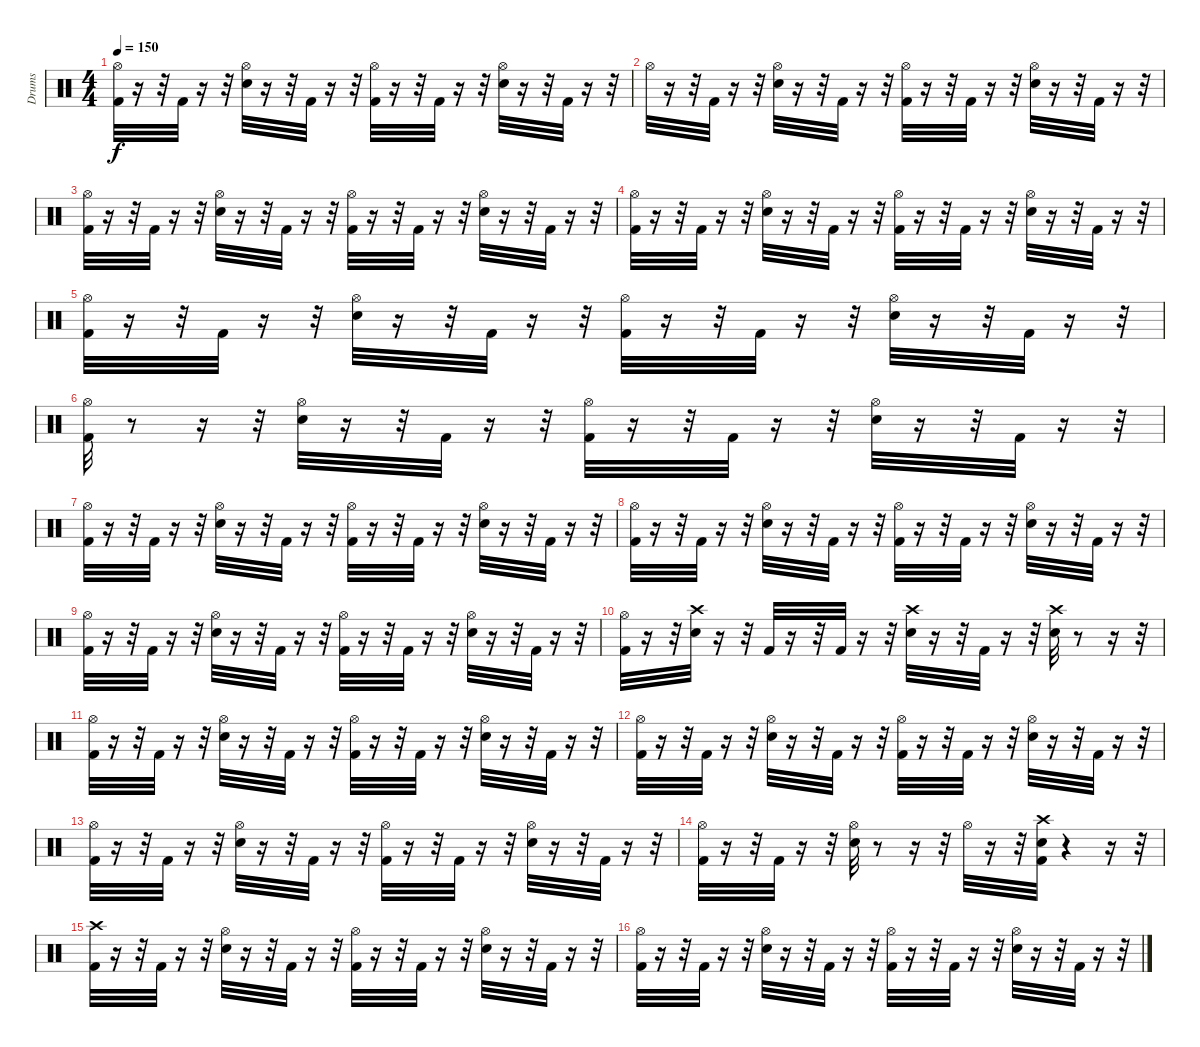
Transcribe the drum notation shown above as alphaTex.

\track ("Drums" "Drums") {instrument percussion}
\staff {score}
\articulation defaults
\ts (4 4)
\tempo 150
\clef neutral
\ks c
("Hi-Hat (open)" "Kick (hit) 2").32{dy f} r.16 r.32 "Kick (hit) 2".32 r.16 r.32 ("Hi-Hat (open)" "Electric Snare (hit)").32 r.16 r.32 "Kick (hit) 2".32 r.16 r.32 ("Hi-Hat (open)" "Kick (hit) 2").32 r.16 r.32 "Kick (hit) 2".32 r.16 r.32 ("Hi-Hat (open)" "Electric Snare (hit)").32 r.16 r.32 "Kick (hit) 2".32 r.16 r.32 |
"Hi-Hat (open)".32 r.16 r.32 "Kick (hit) 2".32 r.16 r.32 ("Hi-Hat (open)" "Electric Snare (hit)").32 r.16 r.32 "Kick (hit) 2".32 r.16 r.32 ("Hi-Hat (open)" "Kick (hit) 2").32 r.16 r.32 "Kick (hit) 2".32 r.16 r.32 ("Hi-Hat (open)" "Electric Snare (hit)").32 r.16 r.32 "Kick (hit) 2".32 r.16 r.32 |
("Hi-Hat (open)" "Kick (hit) 2").32 r.16 r.32 "Kick (hit) 2".32 r.16 r.32 ("Hi-Hat (open)" "Electric Snare (hit)").32 r.16 r.32 "Kick (hit) 2".32 r.16 r.32 ("Hi-Hat (open)" "Kick (hit) 2").32 r.16 r.32 "Kick (hit) 2".32 r.16 r.32 ("Hi-Hat (open)" "Electric Snare (hit)").32 r.16 r.32 "Kick (hit) 2".32 r.16 r.32 |
("Hi-Hat (open)" "Kick (hit) 2").32 r.16 r.32 "Kick (hit) 2".32 r.16 r.32 ("Hi-Hat (open)" "Electric Snare (hit)").32 r.16 r.32 "Kick (hit) 2".32 r.16 r.32 ("Hi-Hat (open)" "Kick (hit) 2").32 r.16 r.32 "Kick (hit) 2".32 r.16 r.32 ("Hi-Hat (open)" "Electric Snare (hit)").32 r.16 r.32 "Kick (hit) 2".32 r.16 r.32 |
("Hi-Hat (open)" "Kick (hit) 2").32 r.16 r.32 "Kick (hit) 2".32 r.16 r.32 ("Hi-Hat (open)" "Electric Snare (hit)").32 r.16 r.32 "Kick (hit) 2".32 r.16 r.32 ("Hi-Hat (open)" "Kick (hit) 2").32 r.16 r.32 "Kick (hit) 2".32 r.16 r.32 ("Hi-Hat (open)" "Electric Snare (hit)").32 r.16 r.32 "Kick (hit) 2".32 r.16 r.32 |
("Kick (hit) 2" "Hi-Hat (open)").32 r.8 r.16 r.32 ("Electric Snare (hit)" "Hi-Hat (open)").32 r.16 r.32 "Kick (hit) 2".32 r.16 r.32 ("Kick (hit) 2" "Hi-Hat (open)").32 r.16 r.32 "Kick (hit) 2".32 r.16 r.32 ("Hi-Hat (open)" "Electric Snare (hit)").32 r.16 r.32 "Kick (hit) 2".32 r.16 r.32 |
("Hi-Hat (open)" "Kick (hit) 2").32 r.16 r.32 "Kick (hit) 2".32 r.16 r.32 ("Hi-Hat (open)" "Electric Snare (hit)").32 r.16 r.32 "Kick (hit) 2".32 r.16 r.32 ("Hi-Hat (open)" "Kick (hit) 2").32 r.16 r.32 "Kick (hit) 2".32 r.16 r.32 ("Hi-Hat (open)" "Electric Snare (hit)").32 r.16 r.32 "Kick (hit) 2".32 r.16 r.32 |
("Kick (hit) 2" "Hi-Hat (open)").32 r.16 r.32 "Kick (hit) 2".32 r.16 r.32 ("Hi-Hat (open)" "Electric Snare (hit)").32 r.16 r.32 "Kick (hit) 2".32 r.16 r.32 ("Hi-Hat (open)" "Kick (hit) 2").32 r.16 r.32 "Kick (hit) 2".32 r.16 r.32 ("Hi-Hat (open)" "Electric Snare (hit)").32 r.16 r.32 "Kick (hit) 2".32 r.16 r.32 |
("Hi-Hat (open)" "Kick (hit) 2").32 r.16 r.32 "Kick (hit) 2".32 r.16 r.32 ("Hi-Hat (open)" "Electric Snare (hit)").32 r.16 r.32 "Kick (hit) 2".32 r.16 r.32 ("Hi-Hat (open)" "Kick (hit) 2").32 r.16 r.32 "Kick (hit) 2".32 r.16 r.32 ("Hi-Hat (open)" "Electric Snare (hit)").32 r.16 r.32 "Kick (hit) 2".32 r.16 r.32 |
("Kick (hit) 2" "Hi-Hat (open)").32 r.16 r.32 ("Crash high (hit)" "Electric Snare (hit)").32 r.16 r.32 "Kick (hit) 2".32 r.16 r.32 "Kick (hit) 2".32 r.16 r.32 ("Crash high (hit)" "Electric Snare (hit)").32 r.16 r.32 "Kick (hit) 2".32 r.16 r.32 ("Crash high (hit)" "Electric Snare (hit)").32 r.8 r.16 r.32 |
("Hi-Hat (open)" "Kick (hit) 2").32 r.16 r.32 "Kick (hit) 2".32 r.16 r.32 ("Hi-Hat (open)" "Electric Snare (hit)").32 r.16 r.32 "Kick (hit) 2".32 r.16 r.32 ("Hi-Hat (open)" "Kick (hit) 2").32 r.16 r.32 "Kick (hit) 2".32 r.16 r.32 ("Hi-Hat (open)" "Electric Snare (hit)").32 r.16 r.32 "Kick (hit) 2".32 r.16 r.32 |
("Kick (hit) 2" "Hi-Hat (open)").32 r.16 r.32 "Kick (hit) 2".32 r.16 r.32 ("Hi-Hat (open)" "Electric Snare (hit)").32 r.16 r.32 "Kick (hit) 2".32 r.16 r.32 ("Hi-Hat (open)" "Kick (hit) 2").32 r.16 r.32 "Kick (hit) 2".32 r.16 r.32 ("Hi-Hat (open)" "Electric Snare (hit)").32 r.16 r.32 "Kick (hit) 2".32 r.16 r.32 |
("Hi-Hat (open)" "Kick (hit) 2").32 r.16 r.32 "Kick (hit) 2".32 r.16 r.32 ("Hi-Hat (open)" "Electric Snare (hit)").32 r.16 r.32 "Kick (hit) 2".32 r.16 r.32 ("Hi-Hat (open)" "Kick (hit) 2").32 r.16 r.32 "Kick (hit) 2".32 r.16 r.32 ("Hi-Hat (open)" "Electric Snare (hit)").32 r.16 r.32 "Kick (hit) 2".32 r.16 r.32 |
("Kick (hit) 2" "Hi-Hat (open)").32 r.16 r.32 "Kick (hit) 2".32 r.16 r.32 ("Electric Snare (hit)" "Hi-Hat (open)").32 r.8 r.16 r.32 "Hi-Hat (open)".32 r.16 r.32 ("Crash high (hit)" "Electric Snare (hit)" "Kick (hit) 2").32 r.4 r.16 r.32 |
("Crash high (hit)" "Kick (hit) 2").32 r.16 r.32 "Kick (hit) 2".32 r.16 r.32 ("Hi-Hat (open)" "Electric Snare (hit)").32 r.16 r.32 "Kick (hit) 2".32 r.16 r.32 ("Hi-Hat (open)" "Kick (hit) 2").32 r.16 r.32 "Kick (hit) 2".32 r.16 r.32 ("Hi-Hat (open)" "Electric Snare (hit)").32 r.16 r.32 "Kick (hit) 2".32 r.16 r.32 |
("Hi-Hat (open)" "Kick (hit) 2").32 r.16 r.32 "Kick (hit) 2".32 r.16 r.32 ("Hi-Hat (open)" "Electric Snare (hit)").32 r.16 r.32 "Kick (hit) 2".32 r.16 r.32 ("Hi-Hat (open)" "Kick (hit) 2").32 r.16 r.32 "Kick (hit) 2".32 r.16 r.32 ("Hi-Hat (open)" "Electric Snare (hit)").32 r.16 r.32 "Kick (hit) 2".32 r.16 r.32
